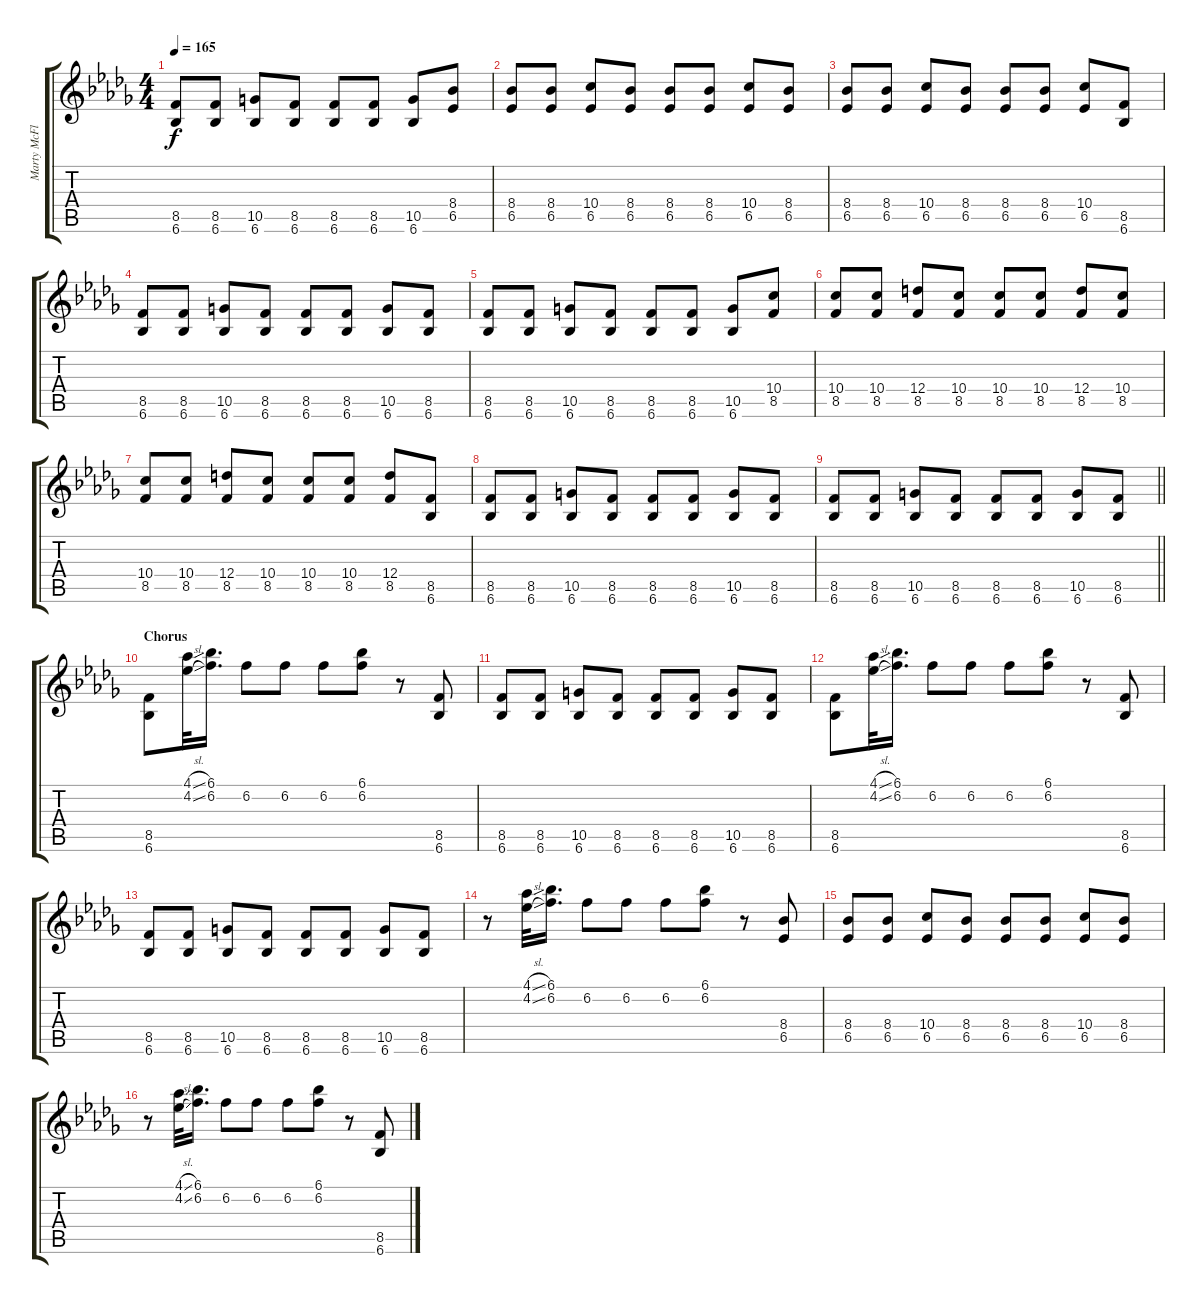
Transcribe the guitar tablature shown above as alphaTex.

\track ("Marty McFly" "Marty McFl") {mute instrument overdrivenguitar}
\staff {score tabs}
\tuning (E4 B3 G3 D3 A2 E2) {hide}
\ts (4 4)
\tempo 165
\clef g2
\ks bbminor
(8.5 6.6).8{dy f} (8.5 6.6).8 (10.5 6.6).8 (8.5 6.6).8 (8.5 6.6).8 (8.5 6.6).8 (10.5 6.6).8 (8.4 6.5).8 |
(8.4 6.5).8 (8.4 6.5).8 (10.4 6.5).8 (8.4 6.5).8 (8.4 6.5).8 (8.4 6.5).8 (10.4 6.5).8 (8.4 6.5).8 |
(8.4 6.5).8 (8.4 6.5).8 (10.4 6.5).8 (8.4 6.5).8 (8.4 6.5).8 (8.4 6.5).8 (10.4 6.5).8 (8.5 6.6).8 |
(8.5 6.6).8 (8.5 6.6).8 (10.5 6.6).8 (8.5 6.6).8 (8.5 6.6).8 (8.5 6.6).8 (10.5 6.6).8 (8.5 6.6).8 |
(8.5 6.6).8 (8.5 6.6).8 (10.5 6.6).8 (8.5 6.6).8 (8.5 6.6).8 (8.5 6.6).8 (10.5 6.6).8 (10.4 8.5).8 |
(10.4 8.5).8 (10.4 8.5).8 (12.4 8.5).8 (10.4 8.5).8 (10.4 8.5).8 (10.4 8.5).8 (12.4 8.5).8 (10.4 8.5).8 |
(10.4 8.5).8 (10.4 8.5).8 (12.4 8.5).8 (10.4 8.5).8 (10.4 8.5).8 (10.4 8.5).8 (12.4 8.5).8 (8.5 6.6).8 |
(8.5 6.6).8 (8.5 6.6).8 (10.5 6.6).8 (8.5 6.6).8 (8.5 6.6).8 (8.5 6.6).8 (10.5 6.6).8 (8.5 6.6).8 |
\barLineRight lightlight
(8.5 6.6).8 (8.5 6.6).8 (10.5 6.6).8 (8.5 6.6).8 (8.5 6.6).8 (8.5 6.6).8 (10.5 6.6).8 (8.5 6.6).8 |
\section ("" "Chorus")
(8.5 6.6).8 (4.1{sl} 4.2{sl}).32 (6.1 6.2).16{d} 6.2.8 6.2.8 6.2.8 (6.1 6.2).8 r.8 (8.5 6.6).8 |
(8.5 6.6).8 (8.5 6.6).8 (10.5 6.6).8 (8.5 6.6).8 (8.5 6.6).8 (8.5 6.6).8 (10.5 6.6).8 (8.5 6.6).8 |
(8.5 6.6).8 (4.1{sl} 4.2{sl}).32 (6.1 6.2).16{d} 6.2.8 6.2.8 6.2.8 (6.1 6.2).8 r.8 (8.5 6.6).8 |
(8.5 6.6).8 (8.5 6.6).8 (10.5 6.6).8 (8.5 6.6).8 (8.5 6.6).8 (8.5 6.6).8 (10.5 6.6).8 (8.5 6.6).8 |
r.8 (4.1{sl} 4.2{sl}).32 (6.1 6.2).16{d} 6.2.8 6.2.8 6.2.8 (6.1 6.2).8 r.8 (8.4 6.5).8 |
(8.4 6.5).8 (8.4 6.5).8 (10.4 6.5).8 (8.4 6.5).8 (8.4 6.5).8 (8.4 6.5).8 (10.4 6.5).8 (8.4 6.5).8 |
r.8 (4.1{sl} 4.2{sl}).32 (6.1 6.2).16{d} 6.2.8 6.2.8 6.2.8 (6.1 6.2).8 r.8 (8.5 6.6).8
